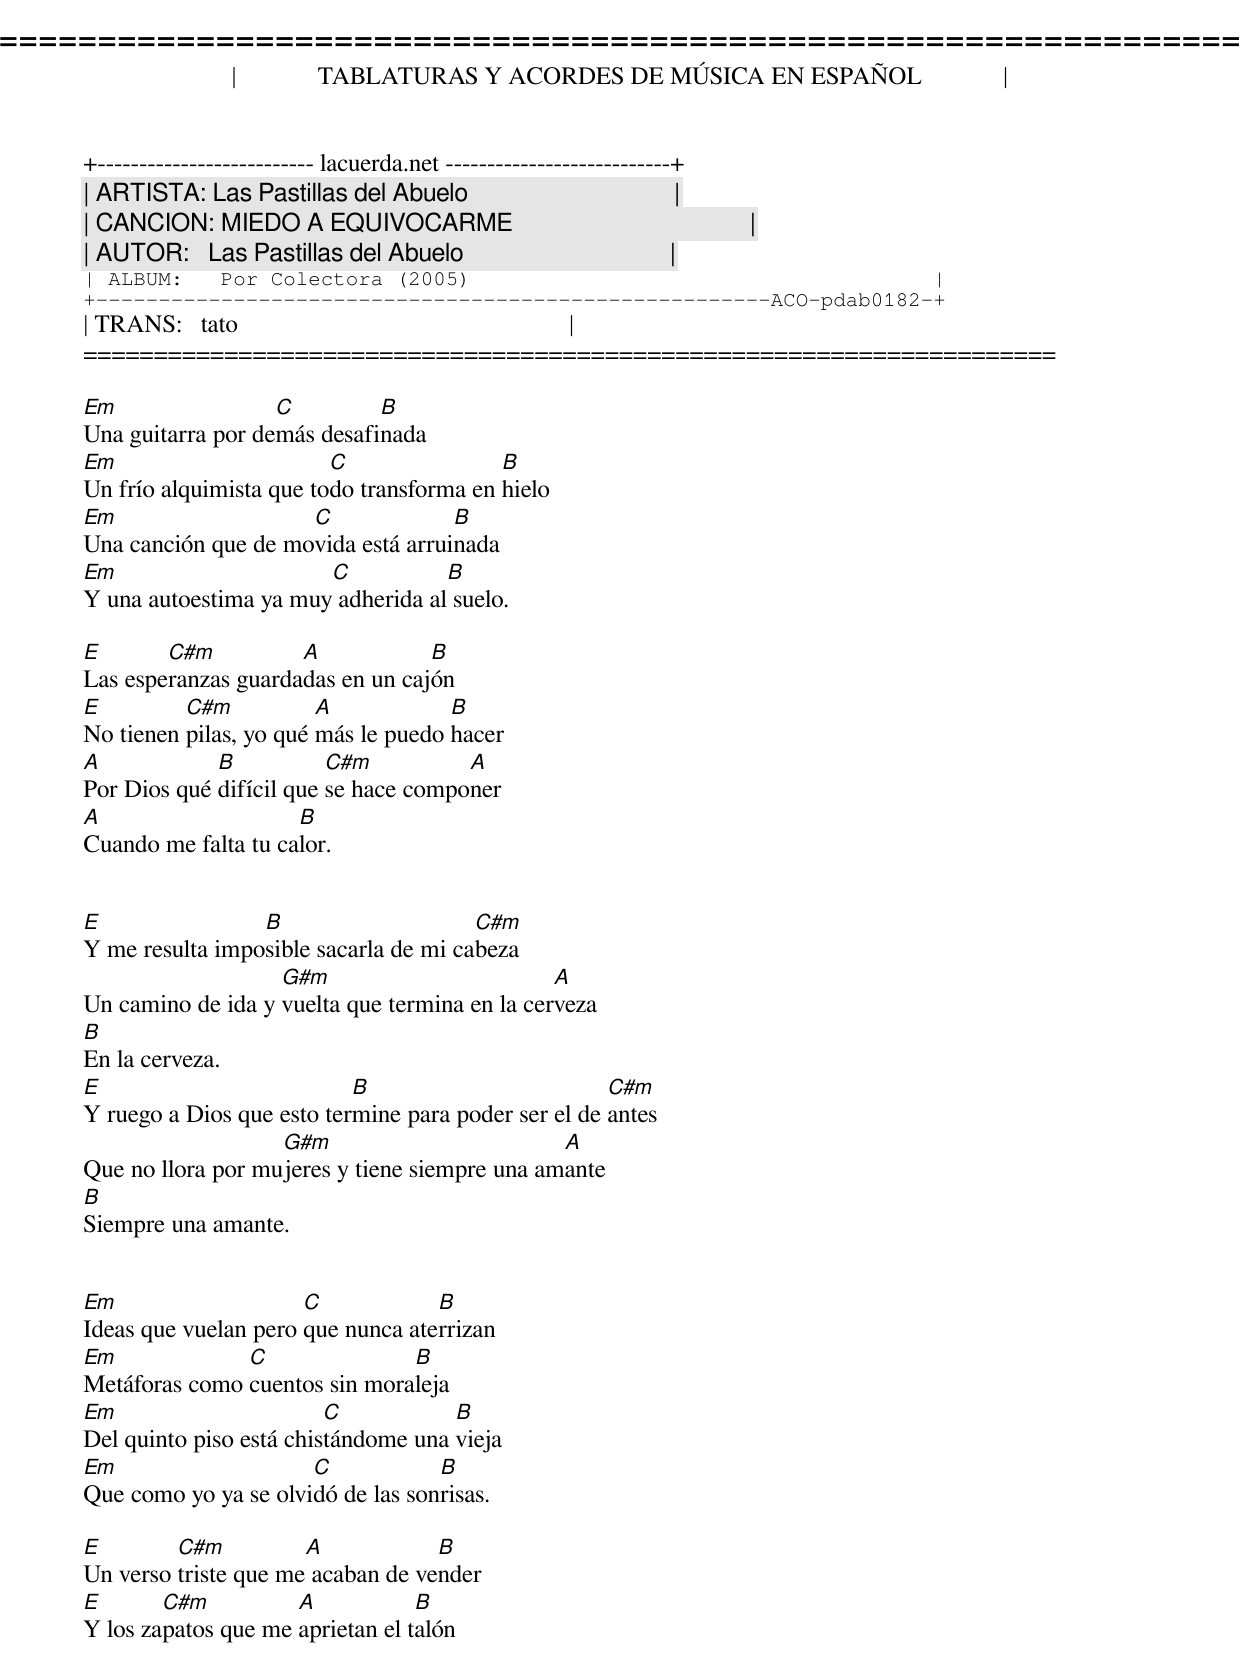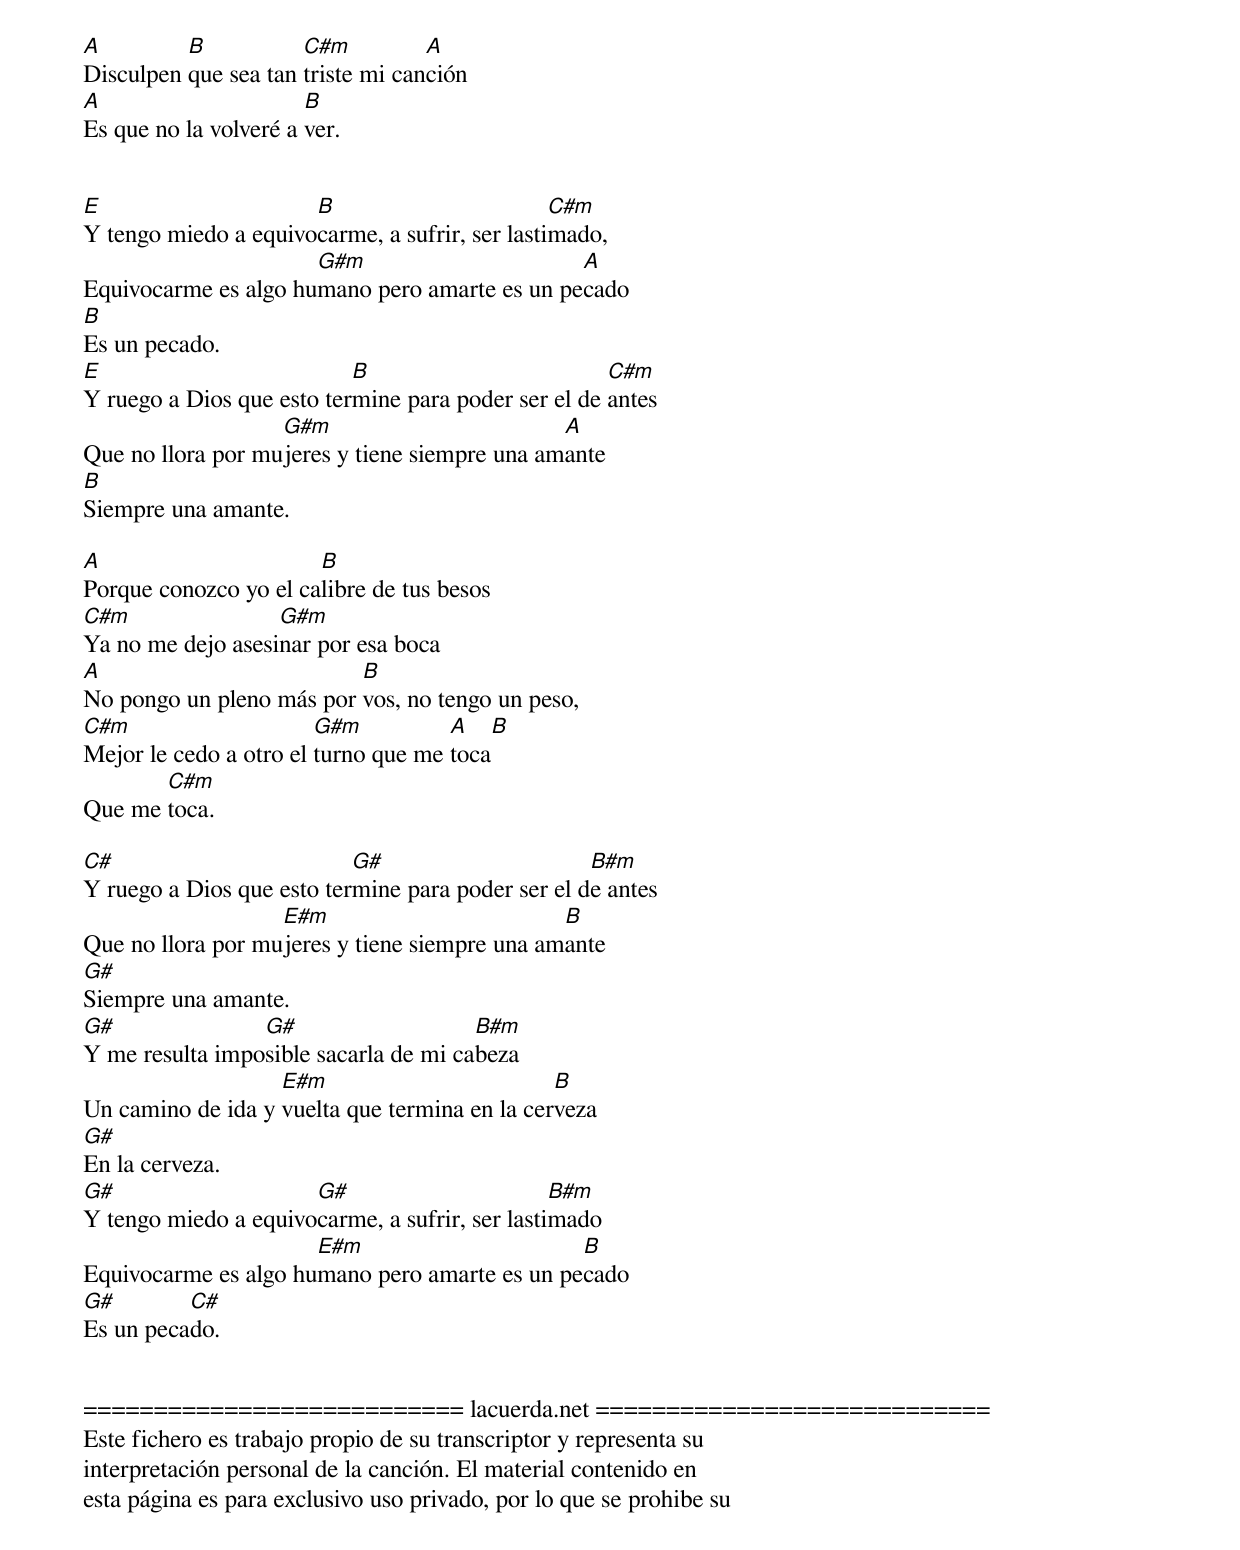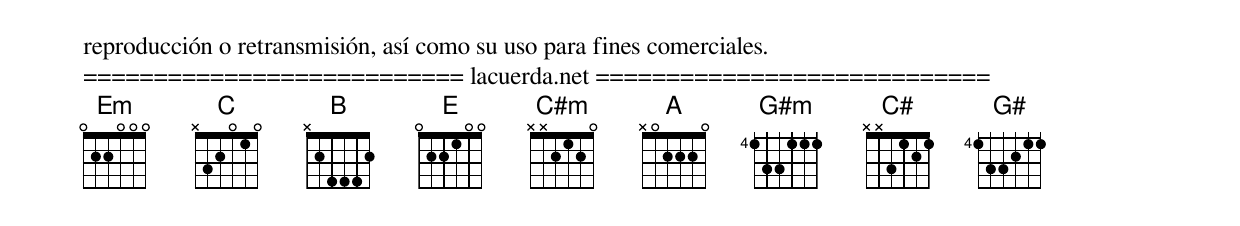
=====================================================================
|             TABLATURAS Y ACORDES DE MÚSICA EN ESPAÑOL             |
+-------------------------- lacuerda.net ---------------------------+
| ARTISTA: Las Pastillas del Abuelo                                 |
| CANCION: MIEDO A EQUIVOCARME                                      |
| AUTOR:   Las Pastillas del Abuelo                                 |
| ALBUM:   Por Colectora (2005)                                     |
+------------------------------------------------------ACO-pdab0182-+
| TRANS:   tato                                                     |
=====================================================================

Em                 C         B
Una guitarra por demás desafinada
Em                       C                B
Un frío alquimista que todo transforma en hielo
Em                   C              B
Una canción que de movida está arruinada
Em                     C           B
Y una autoestima ya muy adherida al suelo.

E       C#m          A            B
Las esperanzas guardadas en un cajón
E         C#m           A            B
No tienen pilas, yo qué más le puedo hacer
A            B           C#m          A
Por Dios qué difícil que se hace componer
A                    B
Cuando me falta tu calor.


E                B                     C#m
Y me resulta imposible sacarla de mi cabeza
                   G#m                         A
Un camino de ida y vuelta que termina en la cerveza
B
En la cerveza.
E                          B                         C#m
Y ruego a Dios que esto termine para poder ser el de antes
                   G#m                         A
Que no llora por mujeres y tiene siempre una amante
B
Siempre una amante.


Em                    C            B
Ideas que vuelan pero que nunca aterrizan
Em             C               B
Metáforas como cuentos sin moraleja
Em                       C           B
Del quinto piso está chistándome una vieja
Em                    C            B
Que como yo ya se olvidó de las sonrisas.

E        C#m          A            B
Un verso triste que me acaban de vender
E       C#m          A            B
Y los zapatos que me aprietan el talón
A         B           C#m          A
Disculpen que sea tan triste mi canción
A                      B
Es que no la volveré a ver.


E                     B                         C#m
Y tengo miedo a equivocarme, a sufrir, ser lastimado,
                      G#m                      A
Equivocarme es algo humano pero amarte es un pecado
B
Es un pecado.
E                          B                         C#m
Y ruego a Dios que esto termine para poder ser el de antes
                   G#m                         A
Que no llora por mujeres y tiene siempre una amante
B
Siempre una amante.

A                      B
Porque conozco yo el calibre de tus besos
C#m                G#m
Ya no me dejo asesinar por esa boca
A                         B
No pongo un pleno más por vos, no tengo un peso,
C#m                     G#m          A       B
Mejor le cedo a otro el turno que me toca
       C#m
Que me toca.

C#                         G#                      B#m
Y ruego a Dios que esto termine para poder ser el de antes
                   E#m                         B
Que no llora por mujeres y tiene siempre una amante
G#
Siempre una amante.
G#               G#                    B#m
Y me resulta imposible sacarla de mi cabeza
                   E#m                         B
Un camino de ida y vuelta que termina en la cerveza
G#
En la cerveza.
G#                    G#                        B#m
Y tengo miedo a equivocarme, a sufrir, ser lastimado
                      E#m                      B
Equivocarme es algo humano pero amarte es un pecado
G#        C#
Es un pecado.


=========================== lacuerda.net ============================
Este fichero es trabajo propio de su transcriptor y representa su
interpretación personal de la canción. El material contenido en
esta página es para exclusivo uso privado, por lo que se prohibe su
reproducción o retransmisión, así como su uso para fines comerciales.
=========================== lacuerda.net ============================
